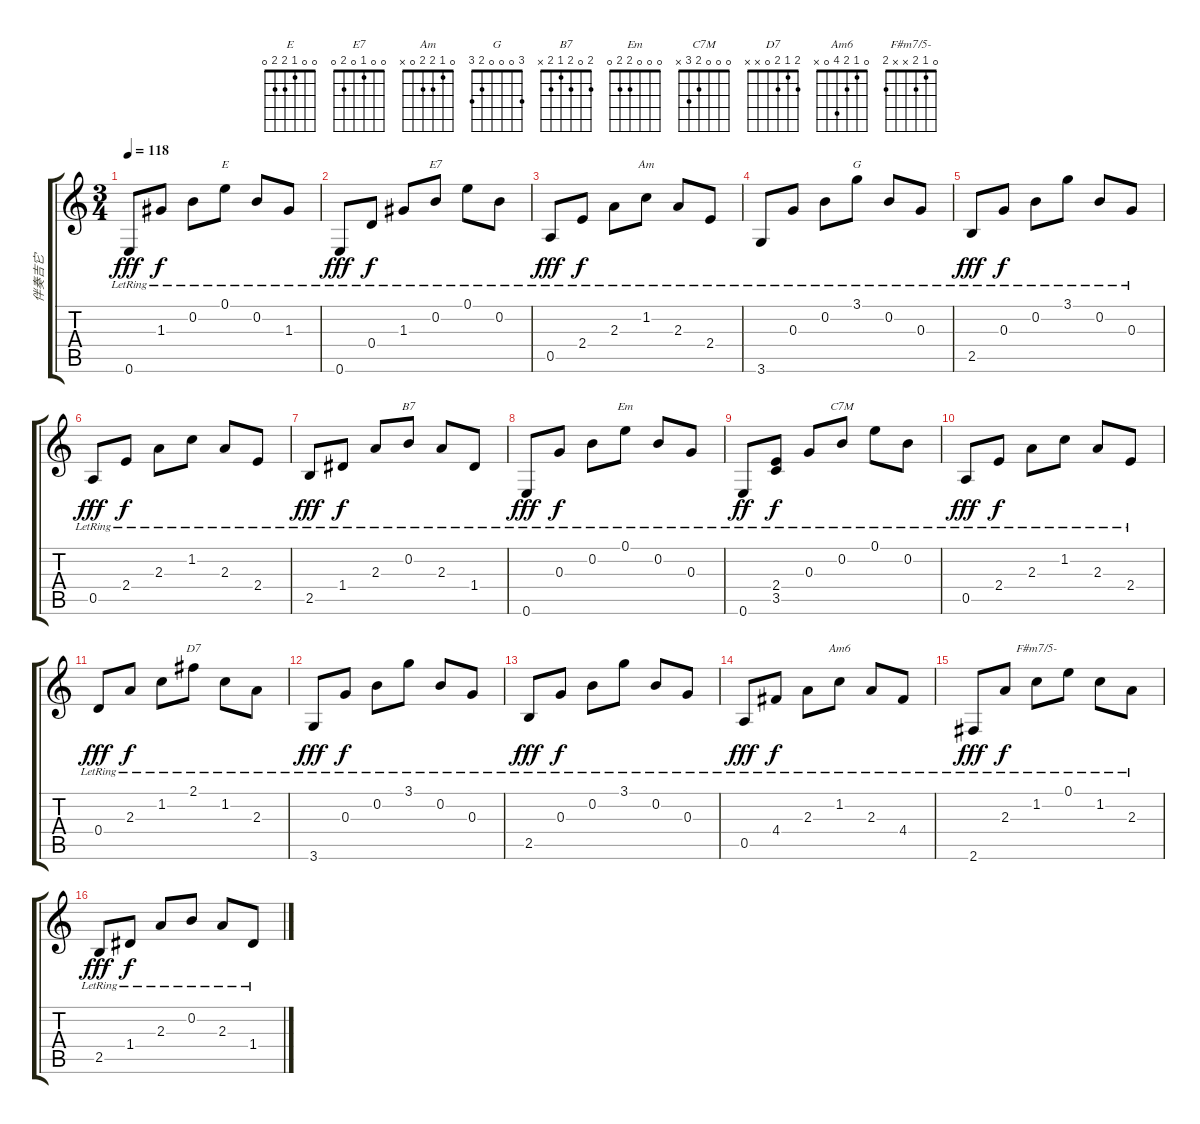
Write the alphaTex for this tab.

\track ("伴奏吉它" "伴奏吉它") {instrument acousticguitarnylon}
\staff {score tabs}
\tuning (E4 B3 G3 D3 A2 E2) {hide}
\chord ("E" 0 0 1 2 2 0)
\chord ("E7" 0 0 1 0 2 0)
\chord ("Am" 0 1 2 2 0 x)
\chord ("G" 3 0 0 0 2 3)
\chord ("B7" 2 0 2 1 2 x)
\chord ("Em" 0 0 0 2 2 0)
\chord ("C7M" 0 0 0 2 3 x)
\chord ("D7" 2 1 2 0 x x)
\chord ("Am6" 0 1 2 4 0 x)
\chord ("F#m7/5-" 0 1 2 x x 2)
\ts (3 4)
\tempo 118
\clef g2
\ks c
0.6{lr}.8{dy fff} 1.3{lr}.8{dy f} 0.2{lr}.8 0.1{lr}.8{ch "E"} 0.2{lr}.8 1.3{lr}.8 |
0.6{lr}.8{dy fff} 0.4{lr}.8{dy f} 1.3{lr}.8 0.2{lr}.8{ch "E7"} 0.1{lr}.8 0.2{lr}.8 |
0.5{lr}.8{dy fff} 2.4{lr}.8{dy f} 2.3{lr}.8 1.2{lr}.8{ch "Am"} 2.3{lr}.8 2.4{lr}.8 |
3.6{lr}.8 0.3{lr}.8 0.2{lr}.8 3.1{lr}.8{ch "G"} 0.2{lr}.8 0.3{lr}.8 |
2.5{lr}.8{dy fff} 0.3{lr}.8{dy f} 0.2{lr}.8 3.1{lr}.8 0.2{lr}.8 0.3{lr}.8 |
0.5{lr}.8{dy fff} 2.4{lr}.8{dy f} 2.3{lr}.8 1.2{lr}.8 2.3{lr}.8 2.4{lr}.8 |
2.5{lr}.8{dy fff} 1.4{lr}.8{dy f} 2.3{lr}.8 0.2{lr}.8{ch "B7"} 2.3{lr}.8 1.4{lr}.8 |
0.6{lr}.8{dy fff} 0.3{lr}.8{dy f} 0.2{lr}.8 0.1{lr}.8{ch "Em"} 0.2{lr}.8 0.3{lr}.8 |
0.6{lr}.8{dy ff} (2.4{lr} 3.5{lr}).8{dy f} 0.3{lr}.8 0.2{lr}.8{ch "C7M"} 0.1{lr}.8 0.2{lr}.8 |
0.5{lr}.8{dy fff} 2.4{lr}.8{dy f} 2.3{lr}.8 1.2{lr}.8 2.3{lr}.8 2.4{lr}.8 |
0.4{lr}.8{dy fff} 2.3{lr}.8{dy f} 1.2{lr}.8 2.1{lr}.8{ch "D7"} 1.2{lr}.8 2.3{lr}.8 |
3.6{lr}.8{dy fff} 0.3{lr}.8{dy f} 0.2{lr}.8 3.1{lr}.8 0.2{lr}.8 0.3{lr}.8 |
2.5{lr}.8{dy fff} 0.3{lr}.8{dy f} 0.2{lr}.8 3.1{lr}.8 0.2{lr}.8 0.3{lr}.8 |
0.5{lr}.8{dy fff} 4.4{lr}.8{dy f} 2.3{lr}.8 1.2{lr}.8{ch "Am6"} 2.3{lr}.8 4.4{lr}.8 |
2.6{lr}.8{dy fff} 2.3{lr}.8{dy f} 1.2{lr}.8{ch "F#m7/5-"} 0.1{lr}.8 1.2{lr}.8 2.3{lr}.8 |
2.5{lr}.8{dy fff} 1.4{lr}.8{dy f} 2.3{lr}.8 0.2{lr}.8 2.3{lr}.8 1.4{lr}.8
